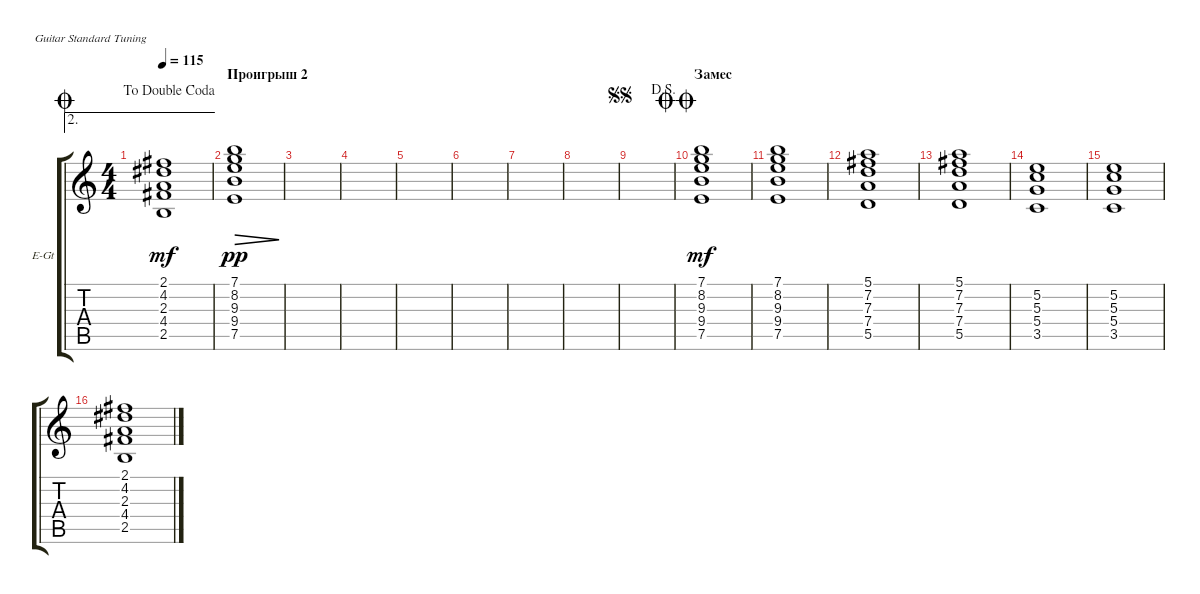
\defaultSystemsLayout 4
\bracketExtendMode groupsimilarinstruments
\firstSystemTrackNameOrientation horizontal
\otherSystemsTrackNameOrientation horizontal
\track ("Гитара 2" "E-Gt") {instrument distortionguitar}
\staff {score tabs}
\tuning (E4 B3 G3 D3 A2 E2)
\ae 2
\ts (4 4)
\jump coda
\jump dadoublecoda
\tempo 115
\clef g2
\ks c
(2.5 4.4 2.3 4.2 2.1).1{dy mf} |
\section ("" "Проигрыш 2")
(7.5 9.4 9.3 8.2 7.1).1{dec dy pp} |
|
|
|
|
|
|
\jump segnosegno
\jump dalsegno
|
\section ("" "Замес")
\jump doublecoda
(7.5 9.4 9.3 8.2 7.1).1{dy mf} |
(7.5 9.4 9.3 8.2 7.1).1 |
(5.5 7.4 7.3 7.2 5.1).1 |
(5.5 7.4 7.3 7.2 5.1).1 |
(3.5 5.4 5.3 5.2).1 |
(3.5 5.4 5.3 5.2).1 |
(2.5 4.4 2.3 4.2 2.1).1
